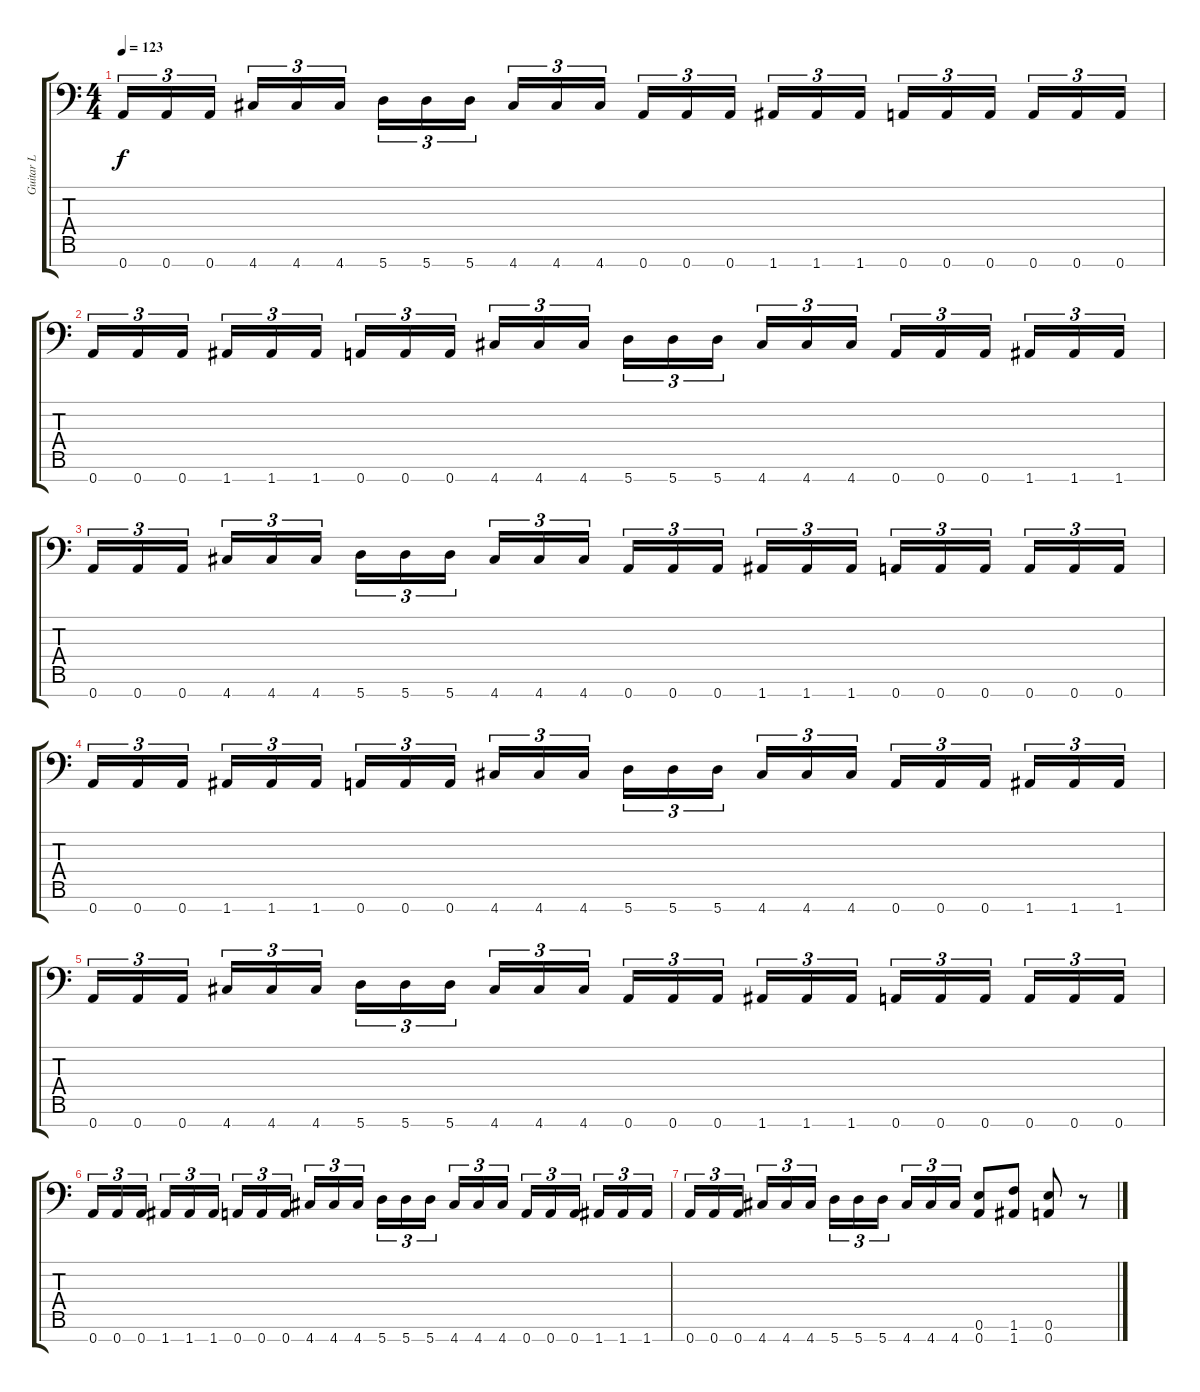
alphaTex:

\track ("Guitar L" "Guitar L") {instrument distortionguitar}
\staff {score tabs}
\tuning (E4 B3 G3 D3 A2 E2 A1) {hide}
\ts (4 4)
\tempo 123
\clef f4
\ks c
0.7.16{tu (3 2) dy f} 0.7.16{tu (3 2)} 0.7.16{tu (3 2) beam splitsecondary} 4.7.16{tu (3 2)} 4.7.16{tu (3 2)} 4.7.16{tu (3 2)} 5.7.16{tu (3 2)} 5.7.16{tu (3 2)} 5.7.16{tu (3 2) beam splitsecondary} 4.7.16{tu (3 2)} 4.7.16{tu (3 2)} 4.7.16{tu (3 2)} 0.7.16{tu (3 2)} 0.7.16{tu (3 2)} 0.7.16{tu (3 2) beam splitsecondary} 1.7.16{tu (3 2)} 1.7.16{tu (3 2)} 1.7.16{tu (3 2)} 0.7.16{tu (3 2)} 0.7.16{tu (3 2)} 0.7.16{tu (3 2) beam splitsecondary} 0.7.16{tu (3 2)} 0.7.16{tu (3 2)} 0.7.16{tu (3 2)} |
0.7.16{tu (3 2)} 0.7.16{tu (3 2)} 0.7.16{tu (3 2) beam splitsecondary} 1.7.16{tu (3 2)} 1.7.16{tu (3 2)} 1.7.16{tu (3 2)} 0.7.16{tu (3 2)} 0.7.16{tu (3 2)} 0.7.16{tu (3 2) beam splitsecondary} 4.7.16{tu (3 2)} 4.7.16{tu (3 2)} 4.7.16{tu (3 2)} 5.7.16{tu (3 2)} 5.7.16{tu (3 2)} 5.7.16{tu (3 2) beam splitsecondary} 4.7.16{tu (3 2)} 4.7.16{tu (3 2)} 4.7.16{tu (3 2)} 0.7.16{tu (3 2)} 0.7.16{tu (3 2)} 0.7.16{tu (3 2) beam splitsecondary} 1.7.16{tu (3 2)} 1.7.16{tu (3 2)} 1.7.16{tu (3 2)} |
0.7.16{tu (3 2)} 0.7.16{tu (3 2)} 0.7.16{tu (3 2) beam splitsecondary} 4.7.16{tu (3 2)} 4.7.16{tu (3 2)} 4.7.16{tu (3 2)} 5.7.16{tu (3 2)} 5.7.16{tu (3 2)} 5.7.16{tu (3 2) beam splitsecondary} 4.7.16{tu (3 2)} 4.7.16{tu (3 2)} 4.7.16{tu (3 2)} 0.7.16{tu (3 2)} 0.7.16{tu (3 2)} 0.7.16{tu (3 2) beam splitsecondary} 1.7.16{tu (3 2)} 1.7.16{tu (3 2)} 1.7.16{tu (3 2)} 0.7.16{tu (3 2)} 0.7.16{tu (3 2)} 0.7.16{tu (3 2) beam splitsecondary} 0.7.16{tu (3 2)} 0.7.16{tu (3 2)} 0.7.16{tu (3 2)} |
0.7.16{tu (3 2)} 0.7.16{tu (3 2)} 0.7.16{tu (3 2) beam splitsecondary} 1.7.16{tu (3 2)} 1.7.16{tu (3 2)} 1.7.16{tu (3 2)} 0.7.16{tu (3 2)} 0.7.16{tu (3 2)} 0.7.16{tu (3 2) beam splitsecondary} 4.7.16{tu (3 2)} 4.7.16{tu (3 2)} 4.7.16{tu (3 2)} 5.7.16{tu (3 2)} 5.7.16{tu (3 2)} 5.7.16{tu (3 2) beam splitsecondary} 4.7.16{tu (3 2)} 4.7.16{tu (3 2)} 4.7.16{tu (3 2)} 0.7.16{tu (3 2)} 0.7.16{tu (3 2)} 0.7.16{tu (3 2) beam splitsecondary} 1.7.16{tu (3 2)} 1.7.16{tu (3 2)} 1.7.16{tu (3 2)} |
0.7.16{tu (3 2)} 0.7.16{tu (3 2)} 0.7.16{tu (3 2) beam splitsecondary} 4.7.16{tu (3 2)} 4.7.16{tu (3 2)} 4.7.16{tu (3 2)} 5.7.16{tu (3 2)} 5.7.16{tu (3 2)} 5.7.16{tu (3 2) beam splitsecondary} 4.7.16{tu (3 2)} 4.7.16{tu (3 2)} 4.7.16{tu (3 2)} 0.7.16{tu (3 2)} 0.7.16{tu (3 2)} 0.7.16{tu (3 2) beam splitsecondary} 1.7.16{tu (3 2)} 1.7.16{tu (3 2)} 1.7.16{tu (3 2)} 0.7.16{tu (3 2)} 0.7.16{tu (3 2)} 0.7.16{tu (3 2) beam splitsecondary} 0.7.16{tu (3 2)} 0.7.16{tu (3 2)} 0.7.16{tu (3 2)} |
0.7.16{tu (3 2)} 0.7.16{tu (3 2)} 0.7.16{tu (3 2) beam splitsecondary} 1.7.16{tu (3 2)} 1.7.16{tu (3 2)} 1.7.16{tu (3 2)} 0.7.16{tu (3 2)} 0.7.16{tu (3 2)} 0.7.16{tu (3 2) beam splitsecondary} 4.7.16{tu (3 2)} 4.7.16{tu (3 2)} 4.7.16{tu (3 2)} 5.7.16{tu (3 2)} 5.7.16{tu (3 2)} 5.7.16{tu (3 2) beam splitsecondary} 4.7.16{tu (3 2)} 4.7.16{tu (3 2)} 4.7.16{tu (3 2)} 0.7.16{tu (3 2)} 0.7.16{tu (3 2)} 0.7.16{tu (3 2) beam splitsecondary} 1.7.16{tu (3 2)} 1.7.16{tu (3 2)} 1.7.16{tu (3 2)} |
0.7.16{tu (3 2)} 0.7.16{tu (3 2)} 0.7.16{tu (3 2) beam splitsecondary} 4.7.16{tu (3 2)} 4.7.16{tu (3 2)} 4.7.16{tu (3 2)} 5.7.16{tu (3 2)} 5.7.16{tu (3 2)} 5.7.16{tu (3 2) beam splitsecondary} 4.7.16{tu (3 2)} 4.7.16{tu (3 2)} 4.7.16{tu (3 2)} (0.6 0.7).8 (1.6 1.7).8 (0.6 0.7).8 r.8
